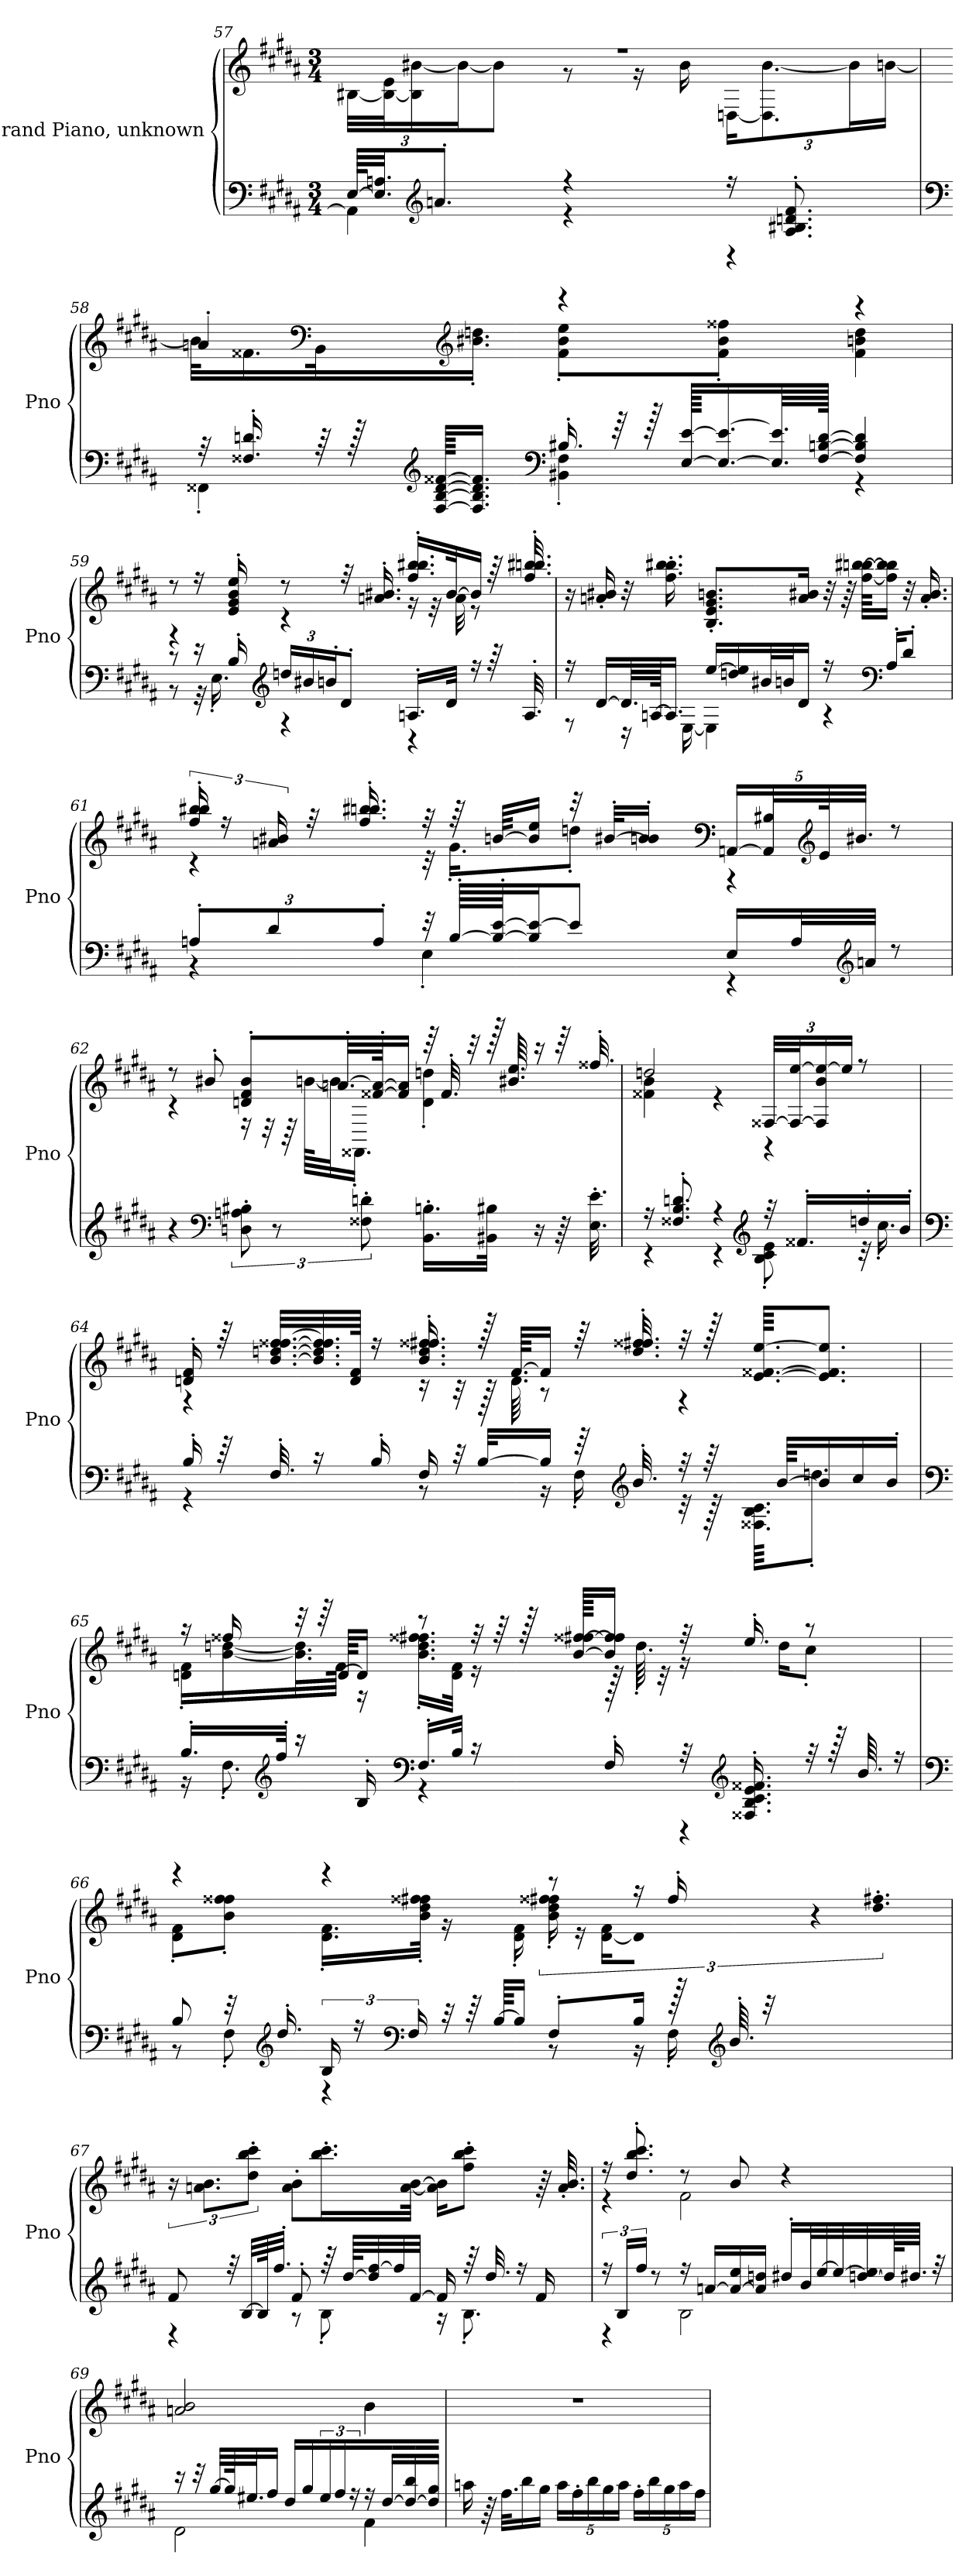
**kern	**kern
*part1	*part1
*staff2	*staff1
*I"Grand Piano, unknown	*
*I'Pno	*
*clefF4	*clefG2
*k[f#c#g#d#a#]	*k[f#c#g#d#a#]
*M3/4	*M3/4
=57	=57
*^	*^
*	*	*	*Xbrackettup
[64E/KLLL	4AA\]	2.r	[48B#X\LLL
32.E/] 32.An/JJ	.	.	.
.	.	.	48B#\_ 48e\J
.	.	.	24B#\] [24b#X\
*clefG2	*	*	*
8.an'/J	.	.	.
.	.	.	24b#\J_
.	.	.	8b#\J]
4r	4r	.	8r
.	.	.	16r
.	.	.	16b#\
16r	4r	.	[24Dn\KL
.	.	.	12.D\] [12.b#\
8.A/' 8.B#X/' 8.dn/' 8.f#/'	.	.	.
.	.	.	24b#\L]
.	.	.	[24bn\JJ
!!LO:LB:g=z	!!
=58	=58	=58	=58
*clefF4	*	*	*
32r	4FF##X'\	4an'/	32b\KLL]
16.F##X/' 16.dn/'	.	.	16.f##X\
*	*	*clefF4	*
64r	.	.	32BB\K
128r	.	.	.
*clefG2	*	*	*
[128F##/ [128B/ [128d/ [128f##X/KKKLL	.	.	.
*	*	*clefG2	*
16.F##/] 16.B/] 16.d/] 16.f##/]JJ	.	.	16.b#X\' 16.ddn\'JJ
*clefF4	*	*	*
16.B#X'/	4BB#X\' 4F##\'	4r	8f##\' 8b#\' 8ee\'L
64r	.	.	.
128r	.	.	.
[128E/ [128e/KKKLL	.	.	.
16.E/_ 16.e/_	.	.	8f##\' 8b#\' 8ff##X\'J
64.E/] 64.e/]LL	.	.	.
[128F##/ [128Bn/ [128d/JJJJk	.	.	.
4F##/] 4B/] 4d/]	4r	4r	4f##\ 4bn\ 4dd\
!!LO:LB:g=z	!!
=59	=59	=59	=59
8r	8r	8r	4r
16r	32r	16r	.
.	16.E'\	.	.
16B'/	.	16e/' 16g#/' 16b/' 16ee/'	.
*clefG2	*	*	*
*Xbrackettup	*	*	*
24ddn/LL	4r	8r	4r
24b#X/	.	.	.
24bn'/J	.	.	.
8d#'/J	.	32r	.
.	.	16.an/' 16.b#X/'	.
16.An'/LL	4r	16.ff#/' 16.bb/' 16.bb#X/'LL	16r
.	.	.	32r
32d#/JJk	.	[32b#/K	32a\
16r	.	16b#/JJ]	8r
64r	.	64r	.
32.A'/	.	32.ff#/' 32.bbn/' 32.bb#X/'	.
*	*	*v	*v
!!LO:PB:g=z
=60	=60	=60
16r	8r	16r
[16d#/LL	.	16an/' 16b#X/'
64.d#/LL]	16r	32r
[128An/JJK	.	.
16.A/JJ]	.	16.ff#\' 16.bb\' 16.bb#X\'
.	[16E\	.
[16ee/LL	4E\]	8.B/' 8.e/' 8.g#/' 8.bn/'L
16ddn/ 16ee/]	.	.
32b#X/L	.	.
32bn/J	.	.
16d#/JJ	.	16a/ 16b#X/Jk
16r	4r	32r
.	.	64r
.	.	[64ff#\ [64bbn\ [64bb#X\KKLL
*clefF4	*	*
16A'/KL	.	16ff#\] 16bb\] 16bb#\]JJ
8d#'/J	.	32r
.	.	16.a/' 16.b#/'
!!LO:LB:g=z
=61	=61	=61
*	*	*brackettup
*	*	*^
12An'/L	4r	24ff#/' 24bb/' 24bb#X/'	4r
.	.	24r	.
12d#/	.	24an/ 24b#X/	.
.	.	32r	.
.	.	16.ff#/' 16.bbn/' 16.bb#X/'	.
12A'/J	.	.	.
32r	4E'\	32r	32r
[64B'/LLLL	.	64r	16.g#'\KL
64B/_' [64e/'JJ	.	[64bn/KKLL	.
16B/] 16e/_J	.	16b/] 16ee/JJ	.
8e/J]	.	32r	8ddn'\J
.	.	[32b#X'/KLL	.
.	.	16bn/' 16b#/]'JJ	.
*	*	*clefF4	*
*	*	*Xbrackettup	*
16E/LL	4r	[20AAn/LL	4r
.	.	40AA/] 40B#X/L	.
32A/L	.	.	.
*	*	*clefG2	*
.	.	80e/K	.
.	.	40.b#X/JJJ	.
*clefG2	*	*	*
32an/JJJ	.	.	.
8r	.	8r	.
*v	*v	*	*
!!LO:LB:g=z	!!
=62	=62	=62
4r	8r	4r
.	8b#X'/	.
*clefF4	*	*
*brackettup	*	*
12Dn\' 12An\' 12B#X\'	8dn/' 8f#/' 8b#/'L	16r
.	.	32r
12r	.	.
.	.	64r
.	.	[64bn\KLLL
.	[32.an'/LL	32b\J]
.	.	16.FF##X'\JJ
12F##X\' 12dn\'	.	.
.	[64f##X/' 64a/_'JK	.
.	16f##/] 16a/]JJ	.
16.BB\' 16.Bn\'LL	64r	4d\' 4ddn\'
.	32.f##'/	.
.	32r	.
32BB#X\ 32B#X\JJk	128r	.
.	64.b#X/ 64.ee/	.
16r	16r	.
64r	64r	.
32.E\' 32.e\'	32.ff##X'/	.
!!LO:LB:g=z	!!
=63	=63	=63
*^	*	*
16r	4r	2ddn/	4f##X\ 4b\
8.F##X/' 8.B/' 8.dn/'	.	.	.
4r	4r	.	4r
*clefG2	*	*	*
32r	8B\' 8c#\' 8e\'	[48F##X/LLL	4r
.	.	48F##/_ [48ee/J	.
16.f##X'/LL	.	.	.
.	.	24F##/] 24b/ 24ee/_	.
.	.	24ee/JJ]	.
16ddn'/	32r	8r	.
.	16.cc#'\	.	.
16b'/JJ	.	.	.
!!LO:LB:g=z	!!
=64	=64	=64	=64
*clefF4	*	*	*
16B'/	4r	16dn/' 16f#/'	4r
64r	.	64r	.
32.F#'/	.	[32.b/ [32.ddn/ [32.ff#/ [32.ff##X/LLL	.
16r	.	32.b/] 32.dd/] 32.ff#/] 32.ff##/]	.
.	.	64d/ 64f#/JJJk	.
16B'/	.	16r	.
16F#/	8r	16.b/' 16.dd/' 16.ff#X/' 16.ff##X/'	16r
32r	.	.	32r
[32B/KLL	.	128r	128r
.	.	[64.f#/KKLL	64.d\
16B/JJ]	16r	16f#/JJ]	8r
64r	16F#'\	64r	.
*clefG2	*	*	*
32.b'/	.	32.dd/' 32.ff#X/' 32.ff##X/'	.
32r	32r	32r	4r
64r	128r	128r	.
.	64.F##X\ 64.B\ 64.c#\KKKL	[64.e/ [64.f##X/ [64.ee/KKKL	.
[64b/KKLL	.	.	.
16b/]	8.ddn'\J	8.e/] 8.f##/] 8.ee/]J	.
16cc#/	.	.	.
16b'/JJ	.	.	.
!!LO:PB:g=z	!!
=65	=65	=65	=65
*clefF4	*	*	*
16.B'/LL	16r	16r	16dn\' 16f#\'LL
.	8.F#'\	16ff##X/	[16b\ [16ddn\
*clefG2	*	*	*
32ff#'/JJk	.	.	.
16r	.	32r	32.b\] 32.dd\]L
.	.	64r	.
.	.	[64d/KKLL	64f#\JJJk
16B'/	.	16d/JJ]	16r
*clefF4	*	*	*
16.F#'/LL	4r	8r	16.b\' 16.dd\' 16.ff#X\' 16.ff##X\'LL
32B/JJk	.	.	32d\ 32f#\JJk
16r	.	32r	16r
.	.	64r	.
.	.	128r	.
.	.	[128b/ [128ff#X/ [128ff##X/KKKLL	.
16F#'/	.	16b/] 16ff#/] 16ff##/]JJ	128r
.	.	.	64.dd'\
.	.	.	32r
32r	4r	32r	16r
*clefG2	*	*	*
16.F##X/' 16.B/' 16.c#/' 16.e/' 16.f##X/'	.	16.ee'/	.
.	.	.	16dd\KL
32r	.	8r	8cc#'\J
128r	.	.	.
64.b/	.	.	.
16r	.	.	.
!!LO:LB:g=z	!!
=66	=66	=66	=66
*clefF4	*	*	*
8B/	8r	4r	8d#\' 8f#\'L
32r	8F#'\	.	8b\' 8ff#\' 8ff##X\'J
*clefG2	*	*	*
16.dd#'/	.	.	.
24B/	4r	4r	16.d#\' 16.f#\'LL
24r	.	.	.
*clefF4	*	*	*
24F#/	.	.	.
.	.	.	32b\' 32dd#\' 32ff#X\' 32ff##X\'JJk
32r	.	.	16r
64r	.	.	.
[64B/KKLL	.	.	.
16B/JJ]	.	.	16d#\' 16f#\'
*	*	*	*brackettup
8F#'/L	8r	8r	24b\' 24dd#\' 24ff#X\' 24ff##X\'
.	.	.	24r
.	.	.	[24d#\ 24f#\LL
16B/Jk	16r	16r	16d#\JJ]
128r	16F#'\	16ff##'/	64r
*clefG2	*	*	*
64.b'/	.	.	.
.	.	.	32.dd#\' 32.ff#X\'
32r	.	.	.
*	*	*v	*v
!!LO:LB:g=z
=67	=67	=67
8f#/	4r	24r
.	.	12.an\ 12.b\L
32r	.	.
[32B/LLL	.	.
.	.	12dd#\' 12bb\' 12ccc#\'J
64B/K]	.	.
32.ff#'/JJJ	.	.
8f#'/	8r	8a\' 8b\'L
64r	8B'\	16.bb\' 16.ccc#\'L
[64dd#/KLLL	.	.
32dd#/] [32ff#/	.	.
32ff#/]	.	.
[32f#/JJJ	.	[32a\ [32b\JJk
16f#/]	16r	16a\] 16b\]KL
64r	8.B'\	8ff#\' 8bb\' 8ccc#\'J
32.dd#/	.	.
16r	.	.
16f#/	.	64r
.	.	32.a/' 32.b/'
!!LO:LB:g=z
=68	=68	=68
*	*	*^
24r	4r	16r	4r
24B/LL	.	.	.
.	.	8.dd#/' 8.bb/' 8.ccc#/'	.
24ff#/JJ	.	.	.
8r	.	.	.
16r	2B\	8r	2f#\
[16an/LL	.	.	.
16a/_ 16ee/	.	8b/	.
16a/] 16ddn/JJ	.	.	.
16dd#X'/LL	.	4r	.
32b/L	.	.	.
[32ee/	.	.	.
32ee/_	.	.	.
[32ddn/ 32ee/]	.	.	.
128dd/KL]	.	.	.
64.dd#X/JJJJ	.	.	.
32r	.	.	.
*	*	*v	*v
=69	=69	=69
16r	2d#\	2an/ 2b/
32r	.	.
[32gg#/LLL	.	.
64gg#/K]	.	.
32.ee#X/J	.	.
16ff#/JJ	.	.
16dd#/LL	.	.
16gg#/	.	.
24ee#/	.	.
24ff#/JJ	.	.
24r	.	.
16r	4f#\	4b\
[16dd#/LL	.	.
16dd#/_ 16bb/	.	.
16dd#/] 16gg#/JJ	.	.
*v	*v	*
!!LO:LB:g=z
=70	=70
16aan\	2.r
64r	.
32.ff#\KLL	.
16bb\	.
16gg#\JJ	.
*Xbrackettup	*
20aa\LL	.
20ff#'\	.
20bb\	.
20gg#\	.
20aa\JJ	.
20ff#'\LL	.
20bb\	.
20gg#\	.
20aa\	.
20ff#\JJ	.
=	=
*-	*-
